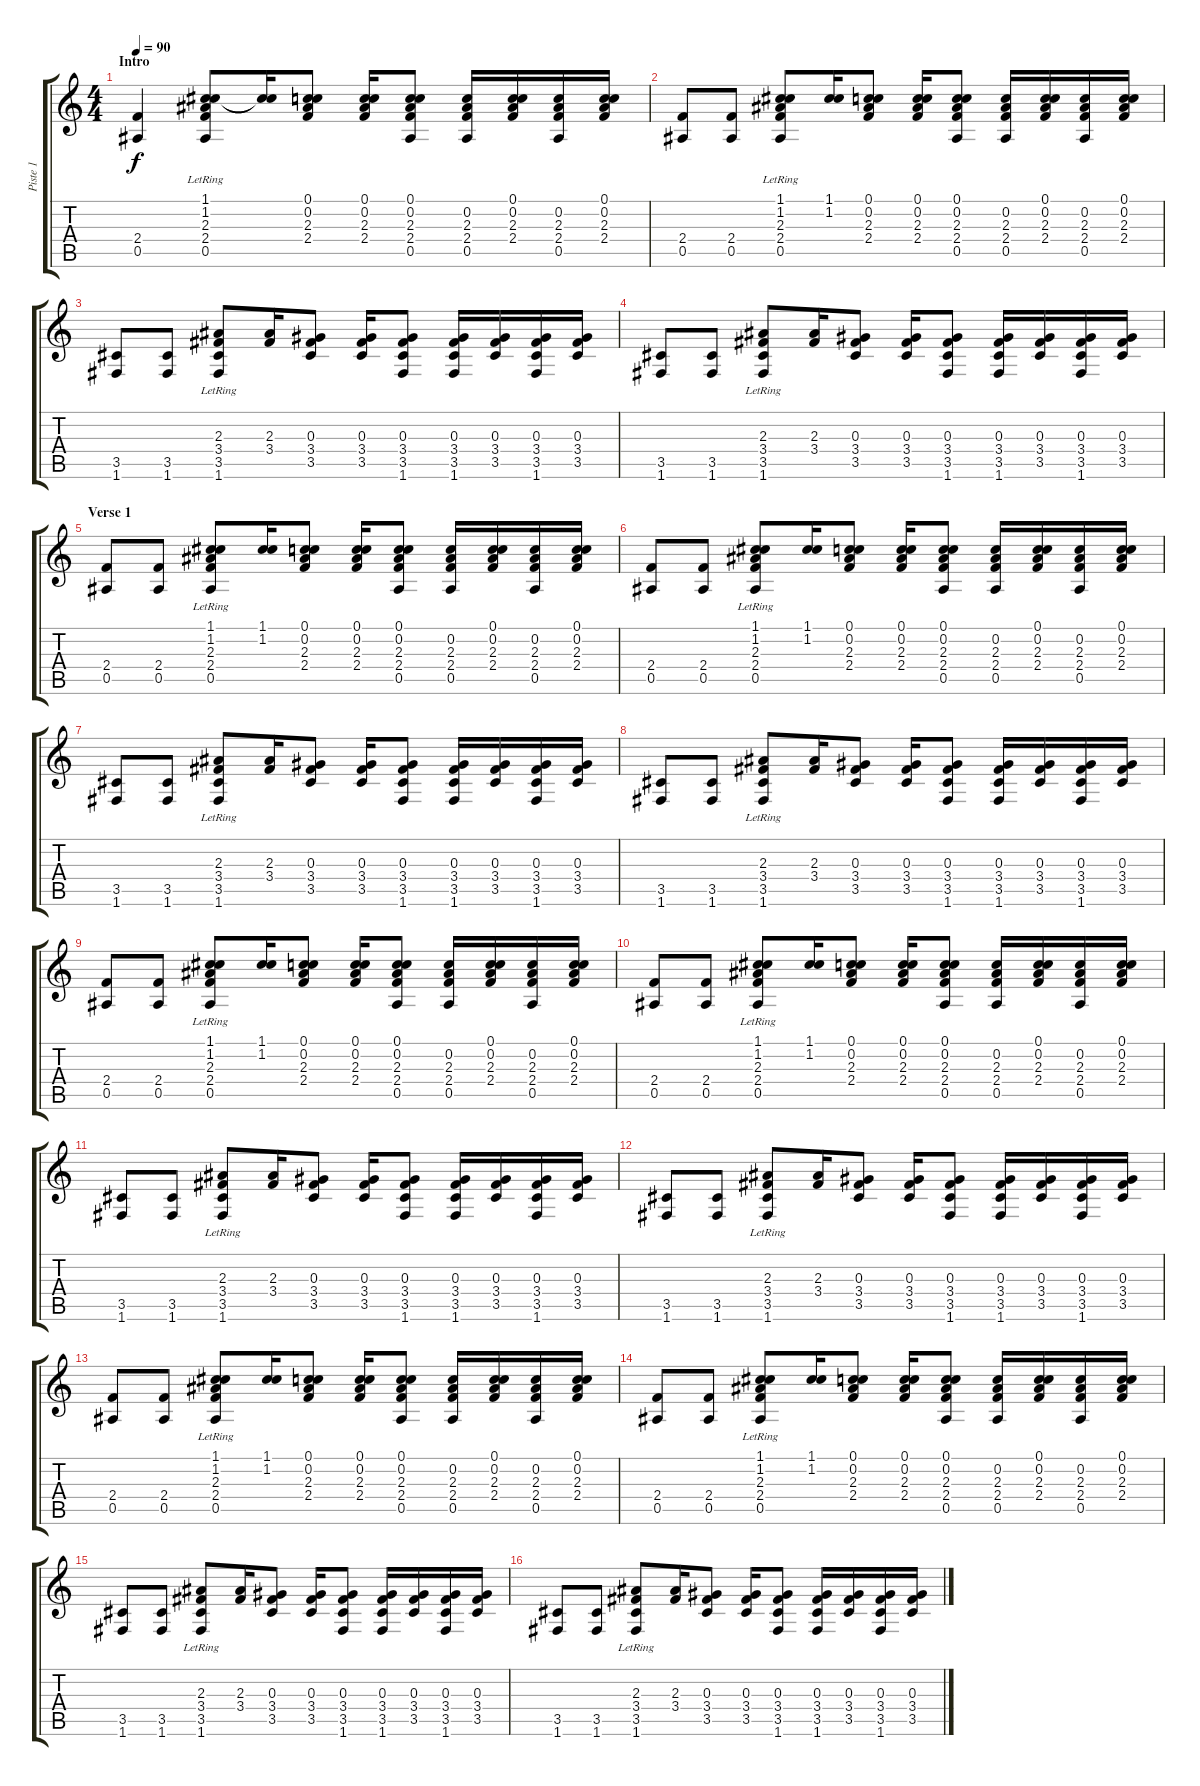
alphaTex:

\track ("Piste 1" "Piste 1") {instrument acousticguitarsteel}
\staff {score tabs}
\tuning (C4 C4 Ab3 Eb3 Bb2 F2) {hide}
\ts (4 4)
\section ("" "Intro")
\tempo 90
\clef g2
\ks c
(2.4 0.5).4{dy f instrument acousticguitarsteel} (1.1 1.2 2.3{lr} 2.4{lr} 0.5{lr}).8 (1.1{t} 1.2{t}).16 (0.1 0.2 2.3 2.4).8 (0.1 0.2 2.3 2.4).16 (0.1 0.2 2.3 2.4 0.5).8 (0.2 2.3 2.4 0.5).16 (0.1 0.2 2.3 2.4).16 (0.2 2.3 2.4 0.5).16 (0.1 0.2 2.3 2.4).16 |
(2.4 0.5).8 (2.4 0.5).8 (1.1 1.2 2.3{lr} 2.4{lr} 0.5{lr}).8 (1.1 1.2).16 (0.1 0.2 2.3 2.4).8 (0.1 0.2 2.3 2.4).16 (0.1 0.2 2.3 2.4 0.5).8 (0.2 2.3 2.4 0.5).16 (0.1 0.2 2.3 2.4).16 (0.2 2.3 2.4 0.5).16 (0.1 0.2 2.3 2.4).16 |
(3.5 1.6).8 (3.5 1.6).8 (2.3{lr} 3.4{lr} 3.5{lr} 1.6).8 (2.3 3.4).16 (0.3 3.4 3.5).8 (0.3 3.4 3.5).16 (0.3 3.4 3.5 1.6).8 (0.3 3.4 3.5 1.6).16 (0.3 3.4 3.5).16 (0.3 3.4 3.5 1.6).16 (0.3 3.4 3.5).16 |
(3.5 1.6).8 (3.5 1.6).8 (2.3{lr} 3.4{lr} 3.5{lr} 1.6).8 (2.3 3.4).16 (0.3 3.4 3.5).8 (0.3 3.4 3.5).16 (0.3 3.4 3.5 1.6).8 (0.3 3.4 3.5 1.6).16 (0.3 3.4 3.5).16 (0.3 3.4 3.5 1.6).16 (0.3 3.4 3.5).16 |
\section ("" "Verse 1")
(2.4 0.5).8 (2.4 0.5).8 (1.1 1.2 2.3{lr} 2.4{lr} 0.5{lr}).8 (1.1 1.2).16 (0.1 0.2 2.3 2.4).8 (0.1 0.2 2.3 2.4).16 (0.1 0.2 2.3 2.4 0.5).8 (0.2 2.3 2.4 0.5).16 (0.1 0.2 2.3 2.4).16 (0.2 2.3 2.4 0.5).16 (0.1 0.2 2.3 2.4).16 |
(2.4 0.5).8 (2.4 0.5).8 (1.1 1.2 2.3{lr} 2.4{lr} 0.5{lr}).8 (1.1 1.2).16 (0.1 0.2 2.3 2.4).8 (0.1 0.2 2.3 2.4).16 (0.1 0.2 2.3 2.4 0.5).8 (0.2 2.3 2.4 0.5).16 (0.1 0.2 2.3 2.4).16 (0.2 2.3 2.4 0.5).16 (0.1 0.2 2.3 2.4).16 |
(3.5 1.6).8 (3.5 1.6).8 (2.3{lr} 3.4{lr} 3.5{lr} 1.6).8 (2.3 3.4).16 (0.3 3.4 3.5).8 (0.3 3.4 3.5).16 (0.3 3.4 3.5 1.6).8 (0.3 3.4 3.5 1.6).16 (0.3 3.4 3.5).16 (0.3 3.4 3.5 1.6).16 (0.3 3.4 3.5).16 |
(3.5 1.6).8 (3.5 1.6).8 (2.3{lr} 3.4{lr} 3.5{lr} 1.6).8 (2.3 3.4).16 (0.3 3.4 3.5).8 (0.3 3.4 3.5).16 (0.3 3.4 3.5 1.6).8 (0.3 3.4 3.5 1.6).16 (0.3 3.4 3.5).16 (0.3 3.4 3.5 1.6).16 (0.3 3.4 3.5).16 |
(2.4 0.5).8 (2.4 0.5).8 (1.1 1.2 2.3{lr} 2.4{lr} 0.5{lr}).8 (1.1 1.2).16 (0.1 0.2 2.3 2.4).8 (0.1 0.2 2.3 2.4).16 (0.1 0.2 2.3 2.4 0.5).8 (0.2 2.3 2.4 0.5).16 (0.1 0.2 2.3 2.4).16 (0.2 2.3 2.4 0.5).16 (0.1 0.2 2.3 2.4).16 |
(2.4 0.5).8 (2.4 0.5).8 (1.1 1.2 2.3{lr} 2.4{lr} 0.5{lr}).8 (1.1 1.2).16 (0.1 0.2 2.3 2.4).8 (0.1 0.2 2.3 2.4).16 (0.1 0.2 2.3 2.4 0.5).8 (0.2 2.3 2.4 0.5).16 (0.1 0.2 2.3 2.4).16 (0.2 2.3 2.4 0.5).16 (0.1 0.2 2.3 2.4).16 |
(3.5 1.6).8 (3.5 1.6).8 (2.3{lr} 3.4{lr} 3.5{lr} 1.6).8 (2.3 3.4).16 (0.3 3.4 3.5).8 (0.3 3.4 3.5).16 (0.3 3.4 3.5 1.6).8 (0.3 3.4 3.5 1.6).16 (0.3 3.4 3.5).16 (0.3 3.4 3.5 1.6).16 (0.3 3.4 3.5).16 |
(3.5 1.6).8 (3.5 1.6).8 (2.3{lr} 3.4{lr} 3.5{lr} 1.6).8 (2.3 3.4).16 (0.3 3.4 3.5).8 (0.3 3.4 3.5).16 (0.3 3.4 3.5 1.6).8 (0.3 3.4 3.5 1.6).16 (0.3 3.4 3.5).16 (0.3 3.4 3.5 1.6).16 (0.3 3.4 3.5).16 |
(2.4 0.5).8 (2.4 0.5).8 (1.1 1.2 2.3{lr} 2.4{lr} 0.5{lr}).8 (1.1 1.2).16 (0.1 0.2 2.3 2.4).8 (0.1 0.2 2.3 2.4).16 (0.1 0.2 2.3 2.4 0.5).8 (0.2 2.3 2.4 0.5).16 (0.1 0.2 2.3 2.4).16 (0.2 2.3 2.4 0.5).16 (0.1 0.2 2.3 2.4).16 |
(2.4 0.5).8 (2.4 0.5).8 (1.1 1.2 2.3{lr} 2.4{lr} 0.5{lr}).8 (1.1 1.2).16 (0.1 0.2 2.3 2.4).8 (0.1 0.2 2.3 2.4).16 (0.1 0.2 2.3 2.4 0.5).8 (0.2 2.3 2.4 0.5).16 (0.1 0.2 2.3 2.4).16 (0.2 2.3 2.4 0.5).16 (0.1 0.2 2.3 2.4).16 |
(3.5 1.6).8 (3.5 1.6).8 (2.3{lr} 3.4{lr} 3.5{lr} 1.6).8 (2.3 3.4).16 (0.3 3.4 3.5).8 (0.3 3.4 3.5).16 (0.3 3.4 3.5 1.6).8 (0.3 3.4 3.5 1.6).16 (0.3 3.4 3.5).16 (0.3 3.4 3.5 1.6).16 (0.3 3.4 3.5).16 |
(3.5 1.6).8 (3.5 1.6).8 (2.3{lr} 3.4{lr} 3.5{lr} 1.6).8 (2.3 3.4).16 (0.3 3.4 3.5).8 (0.3 3.4 3.5).16 (0.3 3.4 3.5 1.6).8 (0.3 3.4 3.5 1.6).16 (0.3 3.4 3.5).16 (0.3 3.4 3.5 1.6).16 (0.3 3.4 3.5).16
